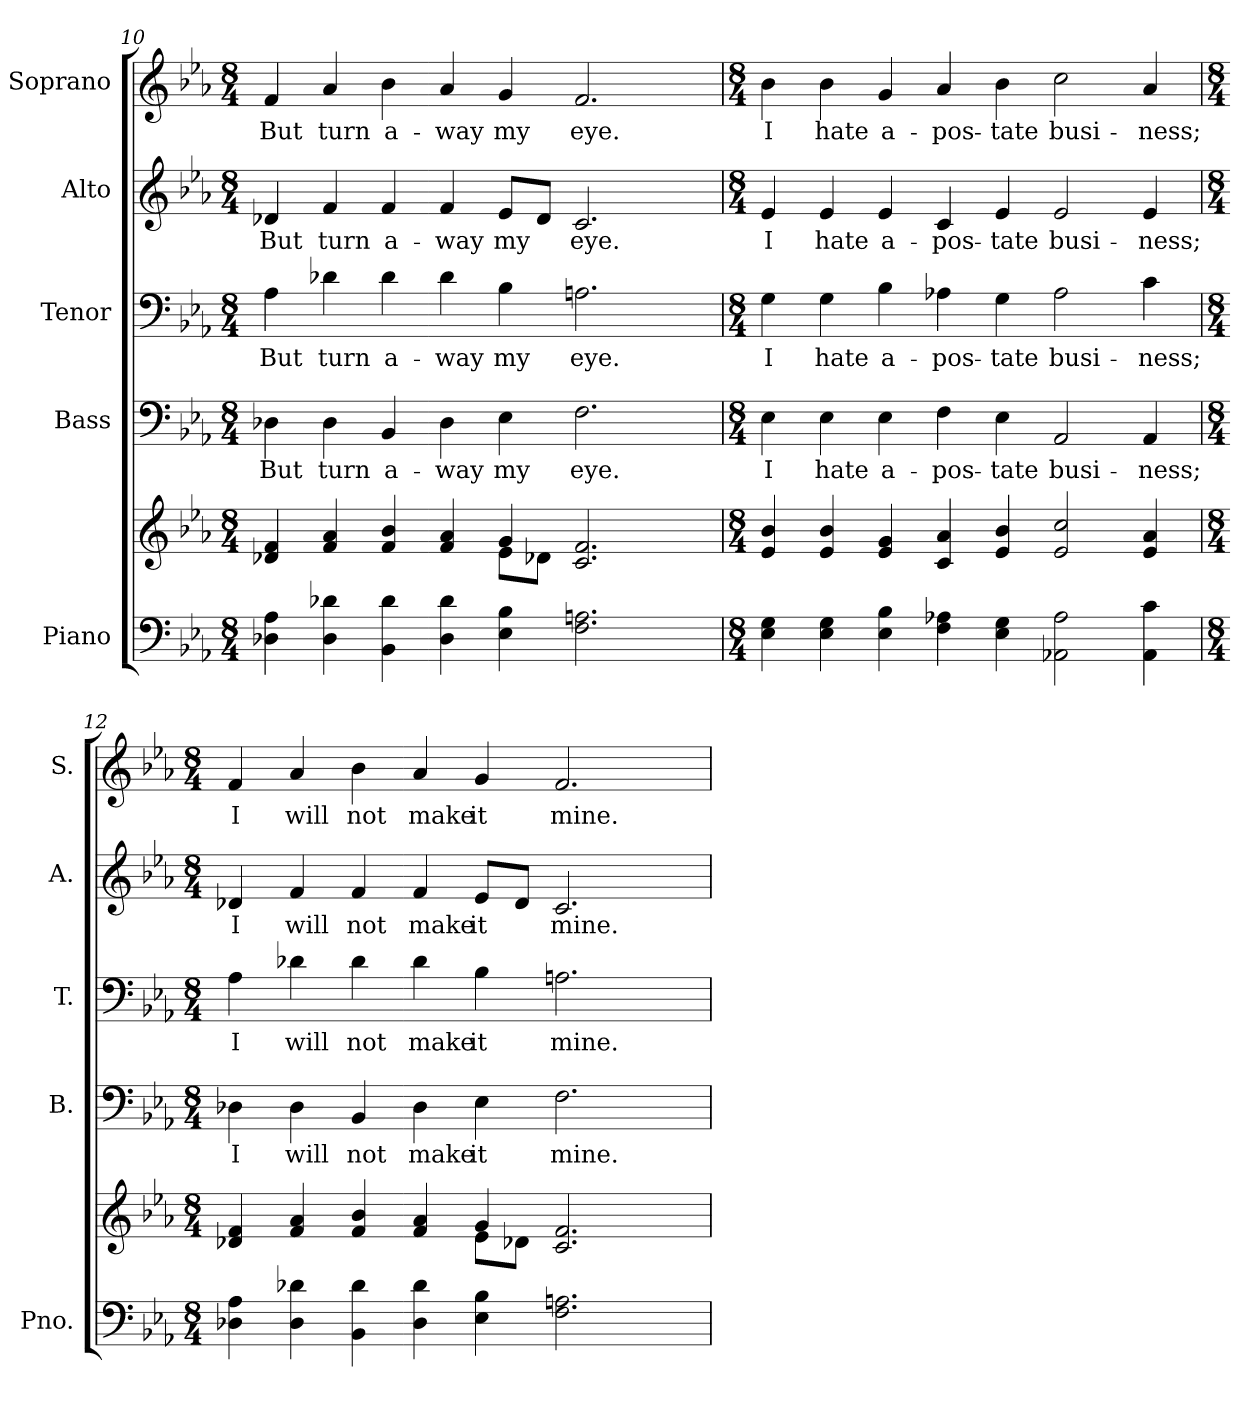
**kern	**kern	**kern	**text	**kern	**text	**kern	**text	**kern	**text
*part5	*part5	*part4	*part4	*part3	*part3	*part2	*part2	*part1	*part1
*staff6	*staff5	*staff4	*staff4	*staff3	*staff3	*staff2	*staff2	*staff1	*staff1
*I"Piano	*	*I"Bass	*	*I"Tenor	*	*I"Alto	*	*I"Soprano	*
*I'Pno.	*	*I'B.	*	*I'T.	*	*I'A.	*	*I'S.	*
!!LO:LB:g=z
*clefF4	*clefG2	*clefF4	*	*clefF4	*	*clefG2	*	*clefG2	*
*k[b-e-a-]	*k[b-e-a-]	*k[b-e-a-]	*	*k[b-e-a-]	*	*k[b-e-a-]	*	*k[b-e-a-]	*
*E-:	*E-:	*E-:	*	*E-:	*	*E-:	*	*E-:	*
*M8/4	*M8/4	*M8/4	*	*M8/4	*	*M8/4	*	*M8/4	*
=10	=10	=10	=10	=10	=10	=10	=10	=10	=10
*	*^	*	*	*	*	*	*	*	*
!	!	!	!	!LO:LY:b:color=#000000	!	!	!	!	!	!
!	!	!	!	!	!	!LO:LY:b:color=#000000	!	!	!	!
!	!	!	!	!	!	!	!	!LO:LY:b:color=#000000	!	!
!	!	!	!	!	!	!	!	!	!	!LO:LY:b:color=#000000
4D-Xi\ 4A-i	4d-Xi/ 4fi	1ryy	4D-Xi\	But	4A-i\	But	4d-Xi/	But	4fi/	But
!	!	!	!	!LO:LY:b:color=#000000	!	!	!	!	!	!
!	!	!	!	!	!	!LO:LY:b:color=#000000	!	!	!	!
!	!	!	!	!	!	!	!	!LO:LY:b:color=#000000	!	!
!	!	!	!	!	!	!	!	!	!	!LO:LY:b:color=#000000
4D-i\ 4d-Xi	4fi/ 4a-i	.	4D-i\	turn	4d-Xi\	turn	4fi/	turn	4a-i/	turn
!	!	!	!	!LO:LY:b:color=#000000	!	!	!	!	!	!
!	!	!	!	!	!	!LO:LY:b:color=#000000	!	!	!	!
!	!	!	!	!	!	!	!	!LO:LY:b:color=#000000	!	!
!	!	!	!	!	!	!	!	!	!	!LO:LY:b:color=#000000
4BB-i\ 4d-i	4fi/ 4b-i	.	4BB-i/	a-	4d-i\	a-	4fi/	a-	4b-i\	a-
!	!	!	!	!LO:LY:b:color=#000000	!	!	!	!	!	!
!	!	!	!	!	!	!LO:LY:b:color=#000000	!	!	!	!
!	!	!	!	!	!	!	!	!LO:LY:b:color=#000000	!	!
!	!	!	!	!	!	!	!	!	!	!LO:LY:b:color=#000000
4D-i\ 4d-i	4fi/ 4a-i	.	4D-i\	-way	4d-i\	-way	4fi/	-way	4a-i/	-way
!	!	!	!	!LO:LY:b:color=#000000	!	!	!	!	!	!
!	!	!	!	!	!	!LO:LY:b:color=#000000	!	!	!	!
!	!	!	!	!	!	!	!	!LO:LY:b:color=#000000	!	!
!	!	!	!	!	!	!	!	!	!	!LO:LY:b:color=#000000
4E-i\ 4B-i	4gi/	8e-i\L	4E-i\	my	4B-i\	my	8e-i/L	my	4gi/	my
.	.	8d-Xi\J	.	.	.	.	8d-i/J	.	.	.
!	!	!	!	!LO:LY:b:color=#000000	!	!	!	!	!	!
!	!	!	!	!	!	!LO:LY:b:color=#000000	!	!	!	!
!	!	!	!	!	!	!	!	!LO:LY:b:color=#000000	!	!
!	!	!	!	!	!	!	!	!	!	!LO:LY:b:color=#000000
2.Fi\ 2.Ani	2.ci/ 2.fi	4ryy	2.Fi\	eye.	2.Ani\	eye.	2.ci/	eye.	2.fi/	eye.
.	.	2ryy	.	.	.	.	.	.	.	.
*	*v	*v	*	*	*	*	*	*	*	*
!!LO:PB:g=z
=11	=11	=11	=11	=11	=11	=11	=11	=11	=11
*M8/4	*M8/4	*M8/4	*	*M8/4	*	*M8/4	*	*M8/4	*
*	*^	*	*	*	*	*	*	*	*
!	!	!	!	!LO:LY:b:color=#000000	!	!	!	!	!	!
*	*v	*v	*	*	*	*	*	*	*	*
*	*^	*	*	*	*	*	*	*	*
!	!	!	!	!	!	!LO:LY:b:color=#000000	!	!	!	!
*	*v	*v	*	*	*	*	*	*	*	*
*	*^	*	*	*	*	*	*	*	*
!	!	!	!	!	!	!	!	!LO:LY:b:color=#000000	!	!
*	*v	*v	*	*	*	*	*	*	*	*
*	*^	*	*	*	*	*	*	*	*
!	!	!	!	!	!	!	!	!	!	!LO:LY:b:color=#000000
*	*v	*v	*	*	*	*	*	*	*	*
4E-i\ 4Gi	4e-i/ 4b-i	4E-i\	I	4Gi\	I	4e-i/	I	4b-i\	I
!	!	!	!LO:LY:b:color=#000000	!	!	!	!	!	!
!	!	!	!	!	!LO:LY:b:color=#000000	!	!	!	!
!	!	!	!	!	!	!	!LO:LY:b:color=#000000	!	!
!	!	!	!	!	!	!	!	!	!LO:LY:b:color=#000000
4E-i\ 4Gi	4e-i/ 4b-i	4E-i\	hate	4Gi\	hate	4e-i/	hate	4b-i\	hate
!	!	!	!LO:LY:b:color=#000000	!	!	!	!	!	!
!	!	!	!	!	!LO:LY:b:color=#000000	!	!	!	!
!	!	!	!	!	!	!	!LO:LY:b:color=#000000	!	!
!	!	!	!	!	!	!	!	!	!LO:LY:b:color=#000000
4E-i\ 4B-i	4e-i/ 4gi	4E-i\	a-	4B-i\	a-	4e-i/	a-	4gi/	a-
!	!	!	!LO:LY:b:color=#000000	!	!	!	!	!	!
!	!	!	!	!	!LO:LY:b:color=#000000	!	!	!	!
!	!	!	!	!	!	!	!LO:LY:b:color=#000000	!	!
!	!	!	!	!	!	!	!	!	!LO:LY:b:color=#000000
4Fi\ 4A-Xi	4ci/ 4a-i	4Fi\	-pos-	4A-Xi\	-pos-	4ci/	-pos-	4a-i/	-pos-
!	!	!	!LO:LY:b:color=#000000	!	!	!	!	!	!
!	!	!	!	!	!LO:LY:b:color=#000000	!	!	!	!
!	!	!	!	!	!	!	!LO:LY:b:color=#000000	!	!
!	!	!	!	!	!	!	!	!	!LO:LY:b:color=#000000
4E-i\ 4Gi	4e-i/ 4b-i	4E-i\	-tate	4Gi\	-tate	4e-i/	-tate	4b-i\	-tate
!	!	!	!LO:LY:b:color=#000000	!	!	!	!	!	!
!	!	!	!	!	!LO:LY:b:color=#000000	!	!	!	!
!	!	!	!	!	!	!	!LO:LY:b:color=#000000	!	!
!	!	!	!	!	!	!	!	!	!LO:LY:b:color=#000000
2AA-Xi\ 2A-i	2e-i/ 2cci	2AA-i/	busi-	2A-i\	busi-	2e-i/	busi-	2cci\	busi-
!	!	!	!LO:LY:b:color=#000000	!	!	!	!	!	!
!	!	!	!	!	!LO:LY:b:color=#000000	!	!	!	!
!	!	!	!	!	!	!	!LO:LY:b:color=#000000	!	!
!	!	!	!	!	!	!	!	!	!LO:LY:b:color=#000000
4AA-i\ 4ci	4e-i/ 4a-i	4AA-i/	-ness;	4ci\	-ness;	4e-i/	-ness;	4a-i/	-ness;
!!LO:LB:g=z
=12	=12	=12	=12	=12	=12	=12	=12	=12	=12
*M8/4	*M8/4	*M8/4	*	*M8/4	*	*M8/4	*	*M8/4	*
*	*^	*	*	*	*	*	*	*	*
!	!	!	!	!LO:LY:b:color=#000000	!	!	!	!	!	!
!	!	!	!	!	!	!LO:LY:b:color=#000000	!	!	!	!
!	!	!	!	!	!	!	!	!LO:LY:b:color=#000000	!	!
!	!	!	!	!	!	!	!	!	!	!LO:LY:b:color=#000000
4D-Xi\ 4A-i	4d-Xi/ 4fi	1ryy	4D-Xi\	I	4A-i\	I	4d-Xi/	I	4fi/	I
!	!	!	!	!LO:LY:b:color=#000000	!	!	!	!	!	!
!	!	!	!	!	!	!LO:LY:b:color=#000000	!	!	!	!
!	!	!	!	!	!	!	!	!LO:LY:b:color=#000000	!	!
!	!	!	!	!	!	!	!	!	!	!LO:LY:b:color=#000000
4D-i\ 4d-Xi	4fi/ 4a-i	.	4D-i\	will	4d-Xi\	will	4fi/	will	4a-i/	will
!	!	!	!	!LO:LY:b:color=#000000	!	!	!	!	!	!
!	!	!	!	!	!	!LO:LY:b:color=#000000	!	!	!	!
!	!	!	!	!	!	!	!	!LO:LY:b:color=#000000	!	!
!	!	!	!	!	!	!	!	!	!	!LO:LY:b:color=#000000
4BB-i\ 4d-i	4fi/ 4b-i	.	4BB-i/	not	4d-i\	not	4fi/	not	4b-i\	not
!	!	!	!	!LO:LY:b:color=#000000	!	!	!	!	!	!
!	!	!	!	!	!	!LO:LY:b:color=#000000	!	!	!	!
!	!	!	!	!	!	!	!	!LO:LY:b:color=#000000	!	!
!	!	!	!	!	!	!	!	!	!	!LO:LY:b:color=#000000
4D-i\ 4d-i	4fi/ 4a-i	.	4D-i\	make	4d-i\	make	4fi/	make	4a-i/	make
!	!	!	!	!LO:LY:b:color=#000000	!	!	!	!	!	!
!	!	!	!	!	!	!LO:LY:b:color=#000000	!	!	!	!
!	!	!	!	!	!	!	!	!LO:LY:b:color=#000000	!	!
!	!	!	!	!	!	!	!	!	!	!LO:LY:b:color=#000000
4E-i\ 4B-i	4gi/	8e-i\L	4E-i\	it	4B-i\	it	8e-i/L	it	4gi/	it
.	.	8d-Xi\J	.	.	.	.	8d-i/J	.	.	.
!	!	!	!	!LO:LY:b:color=#000000	!	!	!	!	!	!
!	!	!	!	!	!	!LO:LY:b:color=#000000	!	!	!	!
!	!	!	!	!	!	!	!	!LO:LY:b:color=#000000	!	!
!	!	!	!	!	!	!	!	!	!	!LO:LY:b:color=#000000
2.Fi\ 2.Ani	2.ci/ 2.fi	4ryy	2.Fi\	mine.	2.Ani\	mine.	2.ci/	mine.	2.fi/	mine.
.	.	2ryy	.	.	.	.	.	.	.	.
*	*v	*v	*	*	*	*	*	*	*	*
=	=	=	=	=	=	=	=	=	=
*-	*-	*-	*-	*-	*-	*-	*-	*-	*-
